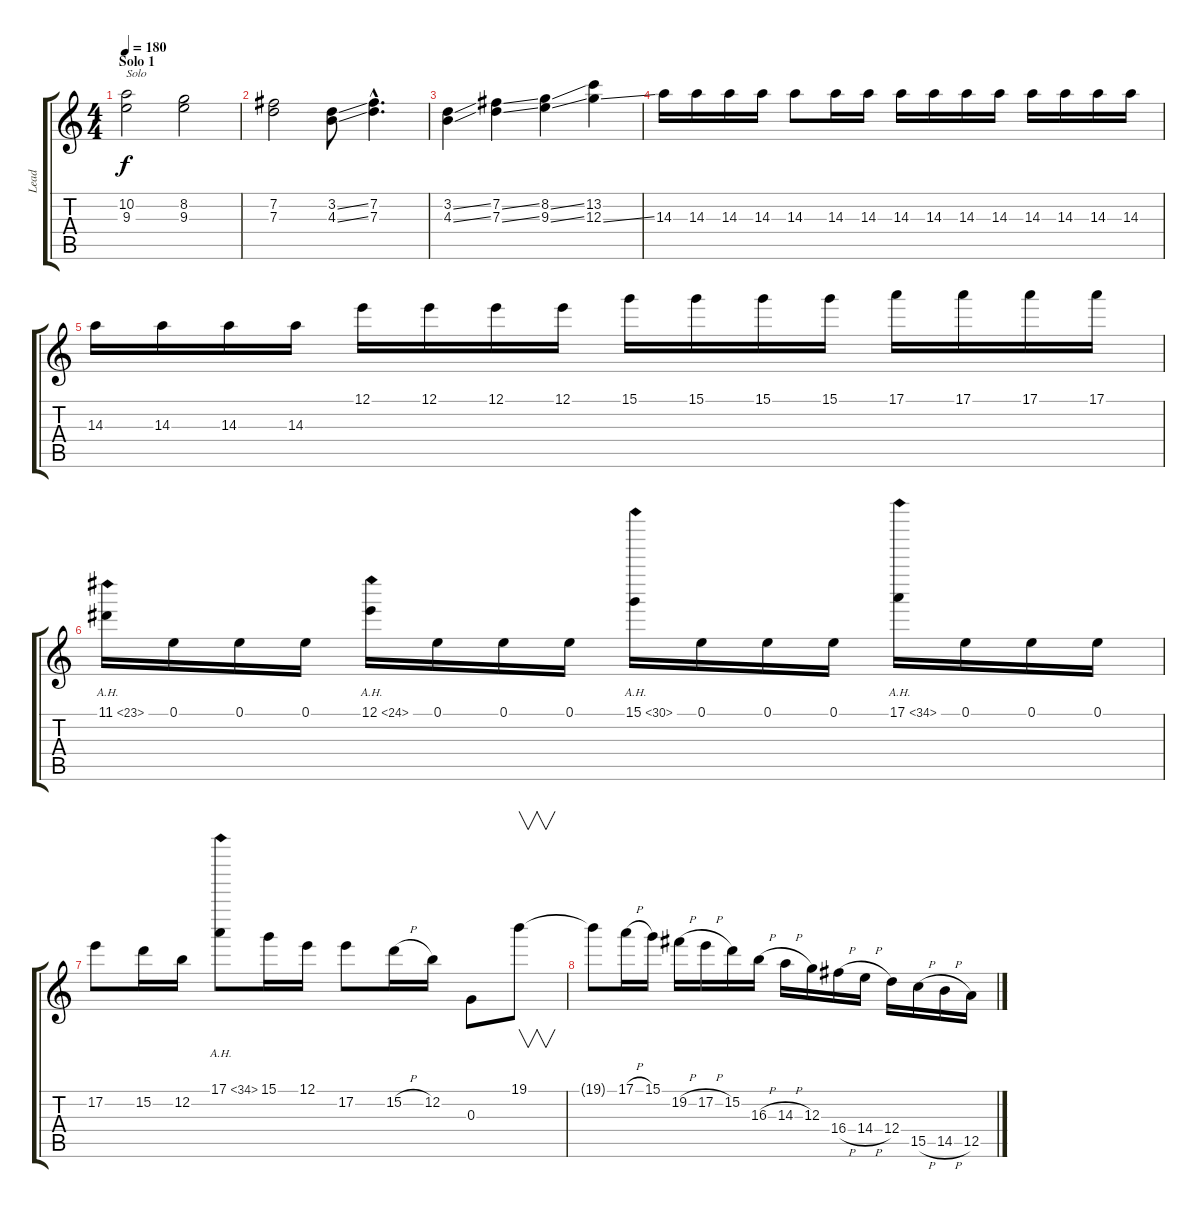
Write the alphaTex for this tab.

\track ("Lead" "Lead") {instrument distortionguitar}
\staff {score tabs}
\tuning (E4 B3 G3 D3 A2 E2) {hide}
\ts (4 4)
\section ("" "Solo 1")
\tempo 180
\clef g2
\ks c
(10.2 9.3).2{txt "Solo" dy f} (8.2 9.3).2 |
(7.2 7.3).2 (3.2{ss} 4.3{ss}).8 (7.2{hac} 7.3{hac}).4{d} |
(3.2{ss} 4.3{ss}).4 (7.2{ss} 7.3{ss}).4 (8.2{ss} 9.3{ss}).4 (13.2 12.3{ss}).4 |
14.3.16 14.3.16 14.3.16 14.3.16 14.3.8 14.3.16 14.3.16 14.3.16 14.3.16 14.3.16 14.3.16 14.3.16 14.3.16 14.3.16 14.3.16 |
14.3.16{balance 0} 14.3.16 14.3.16 14.3.16 12.1.16 12.1.16 12.1.16 12.1.16 15.1.16 15.1.16 15.1.16 15.1.16 17.1.16 17.1.16 17.1.16 17.1.16 |
11.1{ah 12}.16{balance 16} 0.1.16 0.1.16 0.1.16 12.1{ah 12}.16 0.1.16 0.1.16 0.1.16 15.1{ah 15}.16 0.1.16 0.1.16 0.1.16 17.1{ah 17}.16 0.1.16 0.1.16 0.1.16 |
17.2.8{balance 8} 15.2.16 12.2.16 17.1{ah 17}.8 15.1.16 12.1.16 17.2.8 15.2{h}.16 12.2.16 0.3.8 19.1.8{v} |
19.1{t}.8 17.1{h}.16 15.1.16 19.2{h}.16 17.2{h}.16 15.2.16 16.3{h}.16 14.3{h}.16 12.3.16 16.4{h}.16 14.4{h}.16 12.4.16 15.5{h}.16 14.5{h}.16 12.5.16
